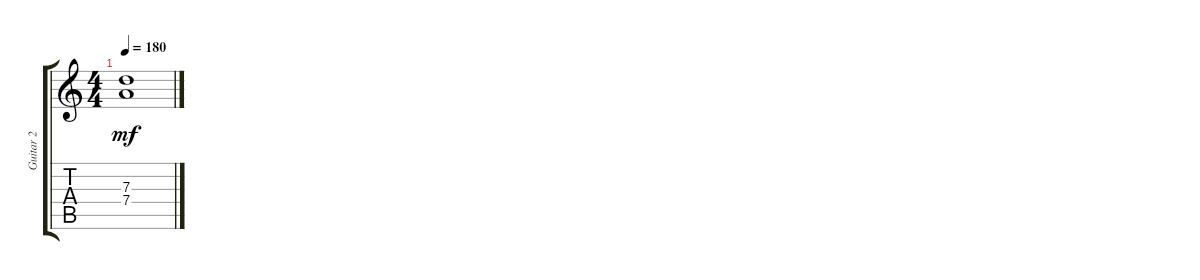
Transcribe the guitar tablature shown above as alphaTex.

\track ("Guitar 2" "Guitar 2") {instrument overdrivenguitar}
\staff {score tabs}
\tuning (E4 B3 G3 D3 A2 E2) {hide}
\ts (4 4)
\tempo 180
\clef g2
\ks c
(7.3 7.4).1{dy mf}
